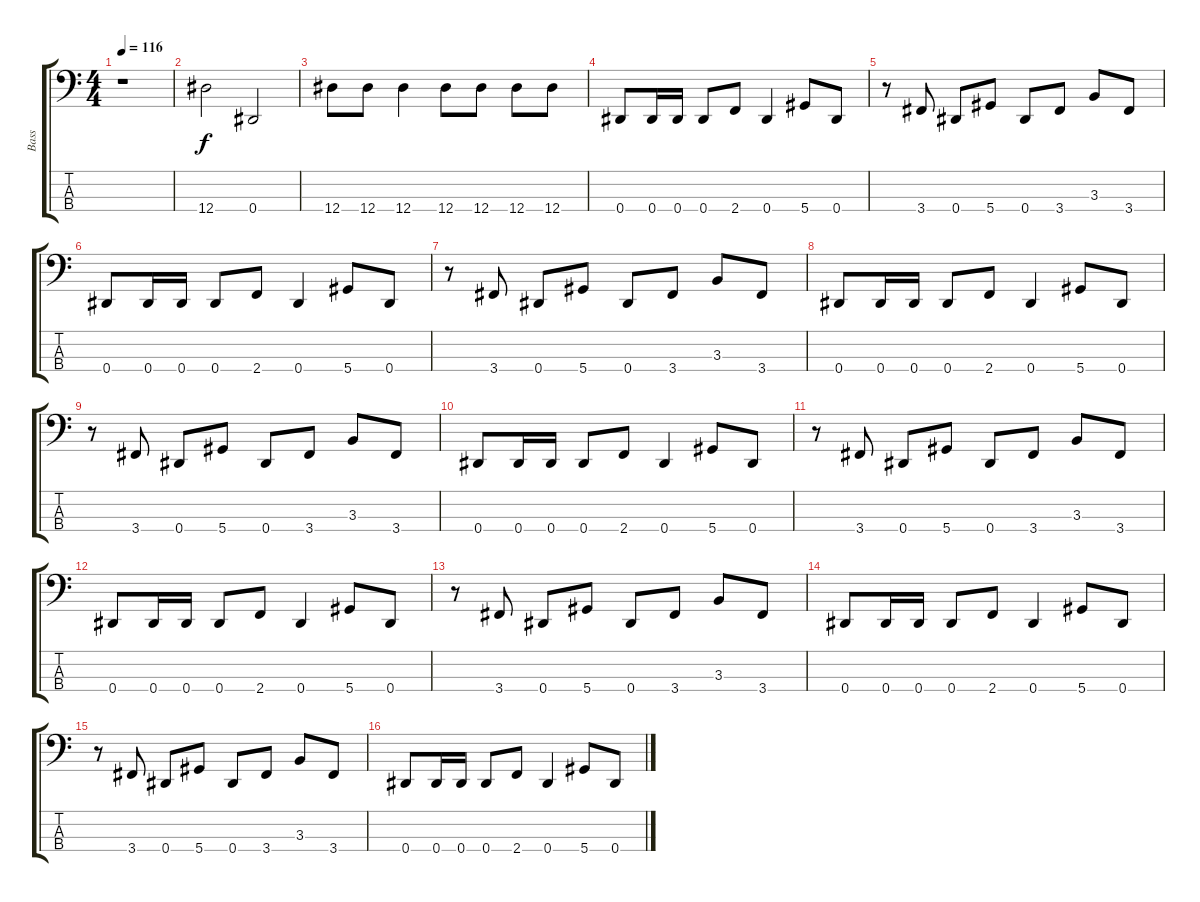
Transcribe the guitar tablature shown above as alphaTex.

\track ("Bass" "Bass") {instrument electricbassfinger}
\staff {score tabs}
\tuning (Gb2 Db2 Ab1 Eb1) {hide}
\ts (4 4)
\tempo 116
\clef f4
\ks c
r.1{dy f} |
12.4.2 0.4.2 |
12.4.8 12.4.8 12.4.4 12.4.8 12.4.8 12.4.8 12.4.8 |
0.4.8 0.4.16 0.4.16 0.4.8 2.4.8 0.4.4 5.4.8 0.4.8 |
r.8 3.4.8 0.4.8 5.4.8 0.4.8 3.4.8 3.3.8 3.4.8 |
0.4.8 0.4.16 0.4.16 0.4.8 2.4.8 0.4.4 5.4.8 0.4.8 |
r.8 3.4.8 0.4.8 5.4.8 0.4.8 3.4.8 3.3.8 3.4.8 |
0.4.8 0.4.16 0.4.16 0.4.8 2.4.8 0.4.4 5.4.8 0.4.8 |
r.8 3.4.8 0.4.8 5.4.8 0.4.8 3.4.8 3.3.8 3.4.8 |
0.4.8 0.4.16 0.4.16 0.4.8 2.4.8 0.4.4 5.4.8 0.4.8 |
r.8 3.4.8 0.4.8 5.4.8 0.4.8 3.4.8 3.3.8 3.4.8 |
0.4.8 0.4.16 0.4.16 0.4.8 2.4.8 0.4.4 5.4.8 0.4.8 |
r.8 3.4.8 0.4.8 5.4.8 0.4.8 3.4.8 3.3.8 3.4.8 |
0.4.8 0.4.16 0.4.16 0.4.8 2.4.8 0.4.4 5.4.8 0.4.8 |
r.8 3.4.8 0.4.8 5.4.8 0.4.8 3.4.8 3.3.8 3.4.8 |
0.4.8 0.4.16 0.4.16 0.4.8 2.4.8 0.4.4 5.4.8 0.4.8
